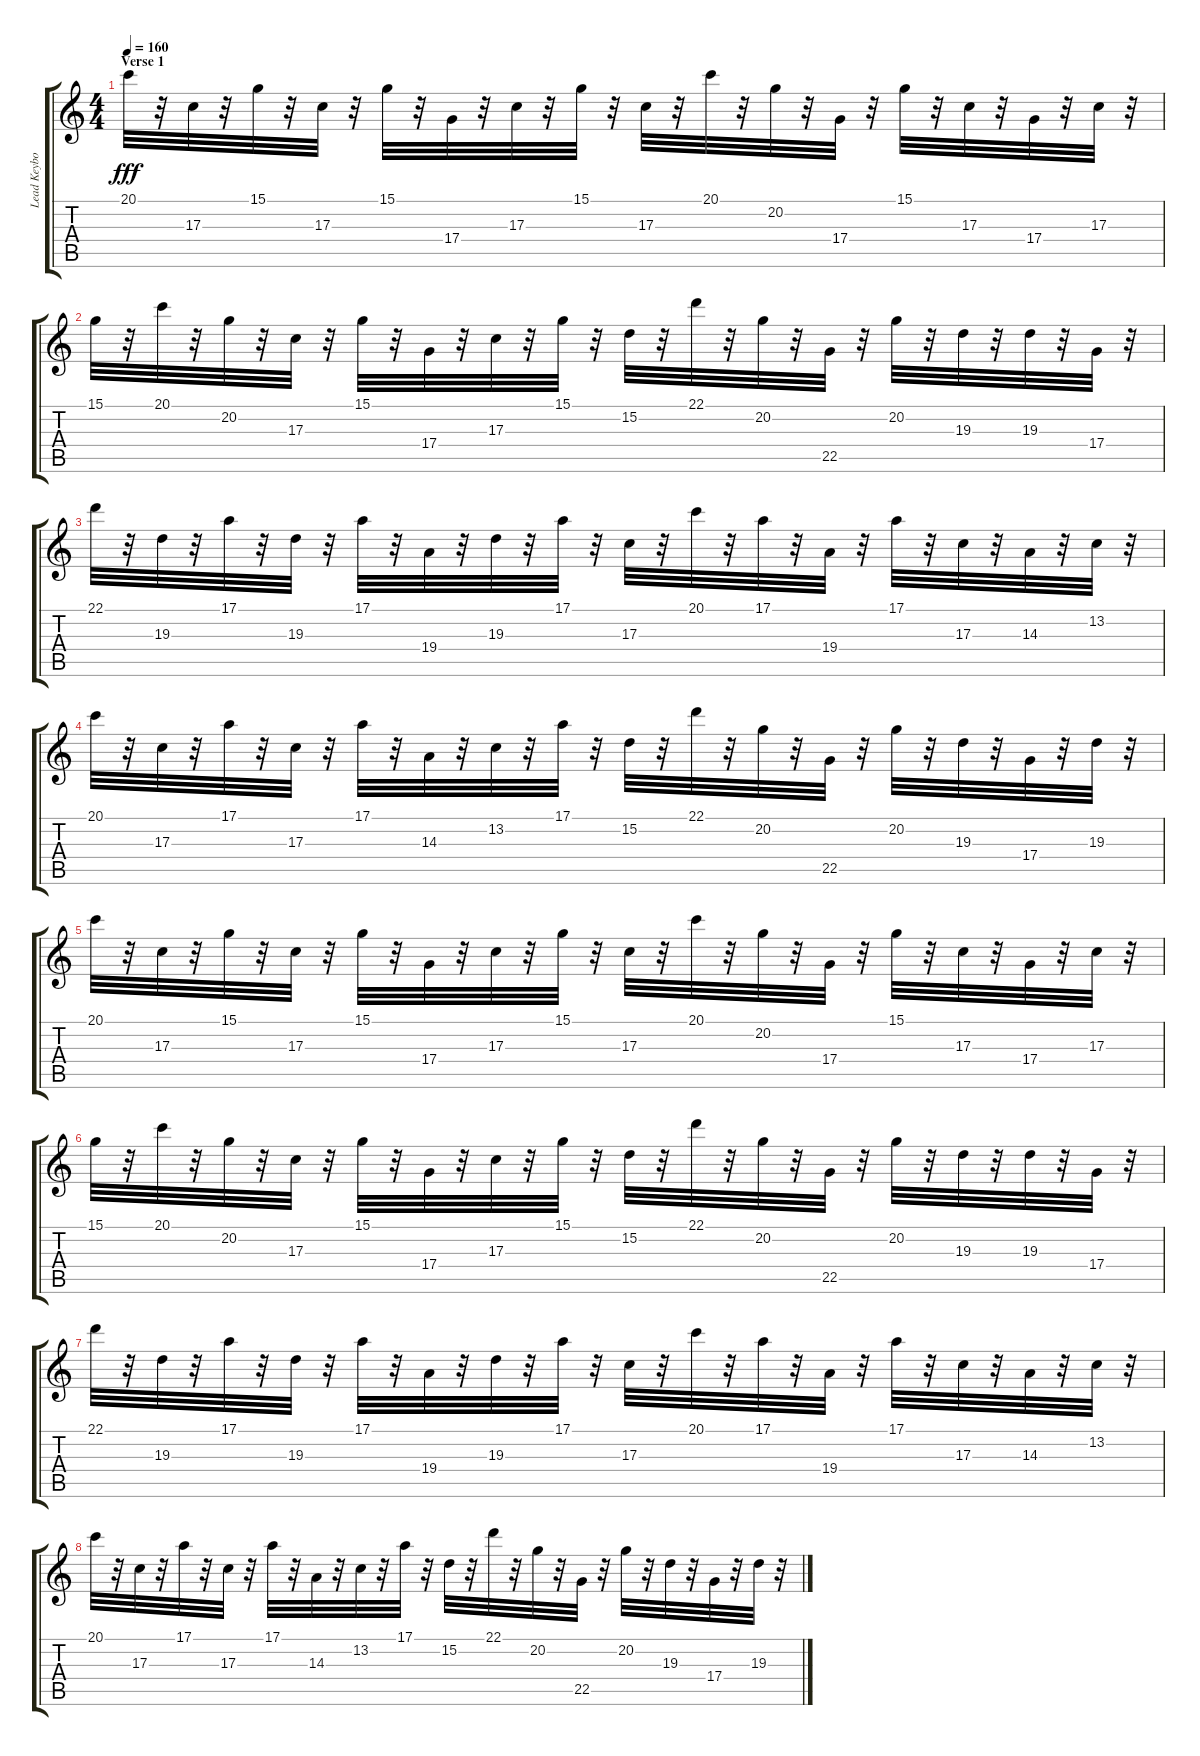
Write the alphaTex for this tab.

\track ("Lead Keyboard Melody" "Lead Keybo") {instrument harpsichord}
\staff {score tabs}
\tuning (E4 B3 G3 D3 A2 E2) {hide}
\ts (4 4)
\section ("" "Verse 1")
\tempo 160
\clef g2
\ks c
20.1.32{dy fff} r.32 17.3.32 r.32 15.1.32 r.32 17.3.32 r.32 15.1.32 r.32 17.4.32 r.32 17.3.32 r.32 15.1.32 r.32 17.3.32 r.32 20.1.32 r.32 20.2.32 r.32 17.4.32 r.32 15.1.32 r.32 17.3.32 r.32 17.4.32 r.32 17.3.32 r.32 |
15.1.32 r.32 20.1.32 r.32 20.2.32 r.32 17.3.32 r.32 15.1.32 r.32 17.4.32 r.32 17.3.32 r.32 15.1.32 r.32 15.2.32 r.32 22.1.32 r.32 20.2.32 r.32 22.5.32 r.32 20.2.32 r.32 19.3.32 r.32 19.3.32 r.32 17.4.32 r.32 |
22.1.32 r.32 19.3.32 r.32 17.1.32 r.32 19.3.32 r.32 17.1.32 r.32 19.4.32 r.32 19.3.32 r.32 17.1.32 r.32 17.3.32 r.32 20.1.32 r.32 17.1.32 r.32 19.4.32 r.32 17.1.32 r.32 17.3.32 r.32 14.3.32 r.32 13.2.32 r.32 |
20.1.32 r.32 17.3.32 r.32 17.1.32 r.32 17.3.32 r.32 17.1.32 r.32 14.3.32 r.32 13.2.32 r.32 17.1.32 r.32 15.2.32 r.32 22.1.32 r.32 20.2.32 r.32 22.5.32 r.32 20.2.32 r.32 19.3.32 r.32 17.4.32 r.32 19.3.32 r.32 |
20.1.32 r.32 17.3.32 r.32 15.1.32 r.32 17.3.32 r.32 15.1.32 r.32 17.4.32 r.32 17.3.32 r.32 15.1.32 r.32 17.3.32 r.32 20.1.32 r.32 20.2.32 r.32 17.4.32 r.32 15.1.32 r.32 17.3.32 r.32 17.4.32 r.32 17.3.32 r.32 |
15.1.32 r.32 20.1.32 r.32 20.2.32 r.32 17.3.32 r.32 15.1.32 r.32 17.4.32 r.32 17.3.32 r.32 15.1.32 r.32 15.2.32 r.32 22.1.32 r.32 20.2.32 r.32 22.5.32 r.32 20.2.32 r.32 19.3.32 r.32 19.3.32 r.32 17.4.32 r.32 |
22.1.32 r.32 19.3.32 r.32 17.1.32 r.32 19.3.32 r.32 17.1.32 r.32 19.4.32 r.32 19.3.32 r.32 17.1.32 r.32 17.3.32 r.32 20.1.32 r.32 17.1.32 r.32 19.4.32 r.32 17.1.32 r.32 17.3.32 r.32 14.3.32 r.32 13.2.32 r.32 |
20.1.32 r.32 17.3.32 r.32 17.1.32 r.32 17.3.32 r.32 17.1.32 r.32 14.3.32 r.32 13.2.32 r.32 17.1.32 r.32 15.2.32 r.32 22.1.32 r.32 20.2.32 r.32 22.5.32 r.32 20.2.32 r.32 19.3.32 r.32 17.4.32 r.32 19.3.32 r.32
